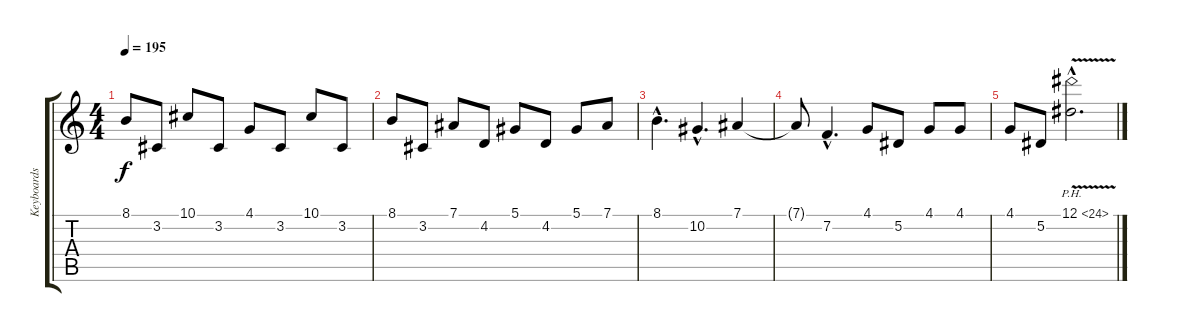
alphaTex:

\track ("Keyboards 5" "Keyboards ") {instrument lead2sawtooth}
\staff {score tabs}
\tuning (Eb4 Bb3 Gb3 Db3 Ab2 Eb2) {hide}
\ts (4 4)
\tempo 195
\clef g2
\ks c
8.1.8{dy f} 3.2.8 10.1.8 3.2.8 4.1.8 3.2.8 10.1.8 3.2.8 |
8.1.8 3.2.8 7.1.8 4.2.8 5.1.8 4.2.8 5.1.8 7.1.8 |
8.1{hac}.4{d} 10.2{hac}.4{d} 7.1.4 |
7.1{t}.8 7.2{hac}.4{d} 4.1.8 5.2.8 4.1.8 4.1.8 |
4.1.8 5.2.8 12.1{ph 12 v hac}.2{d}
